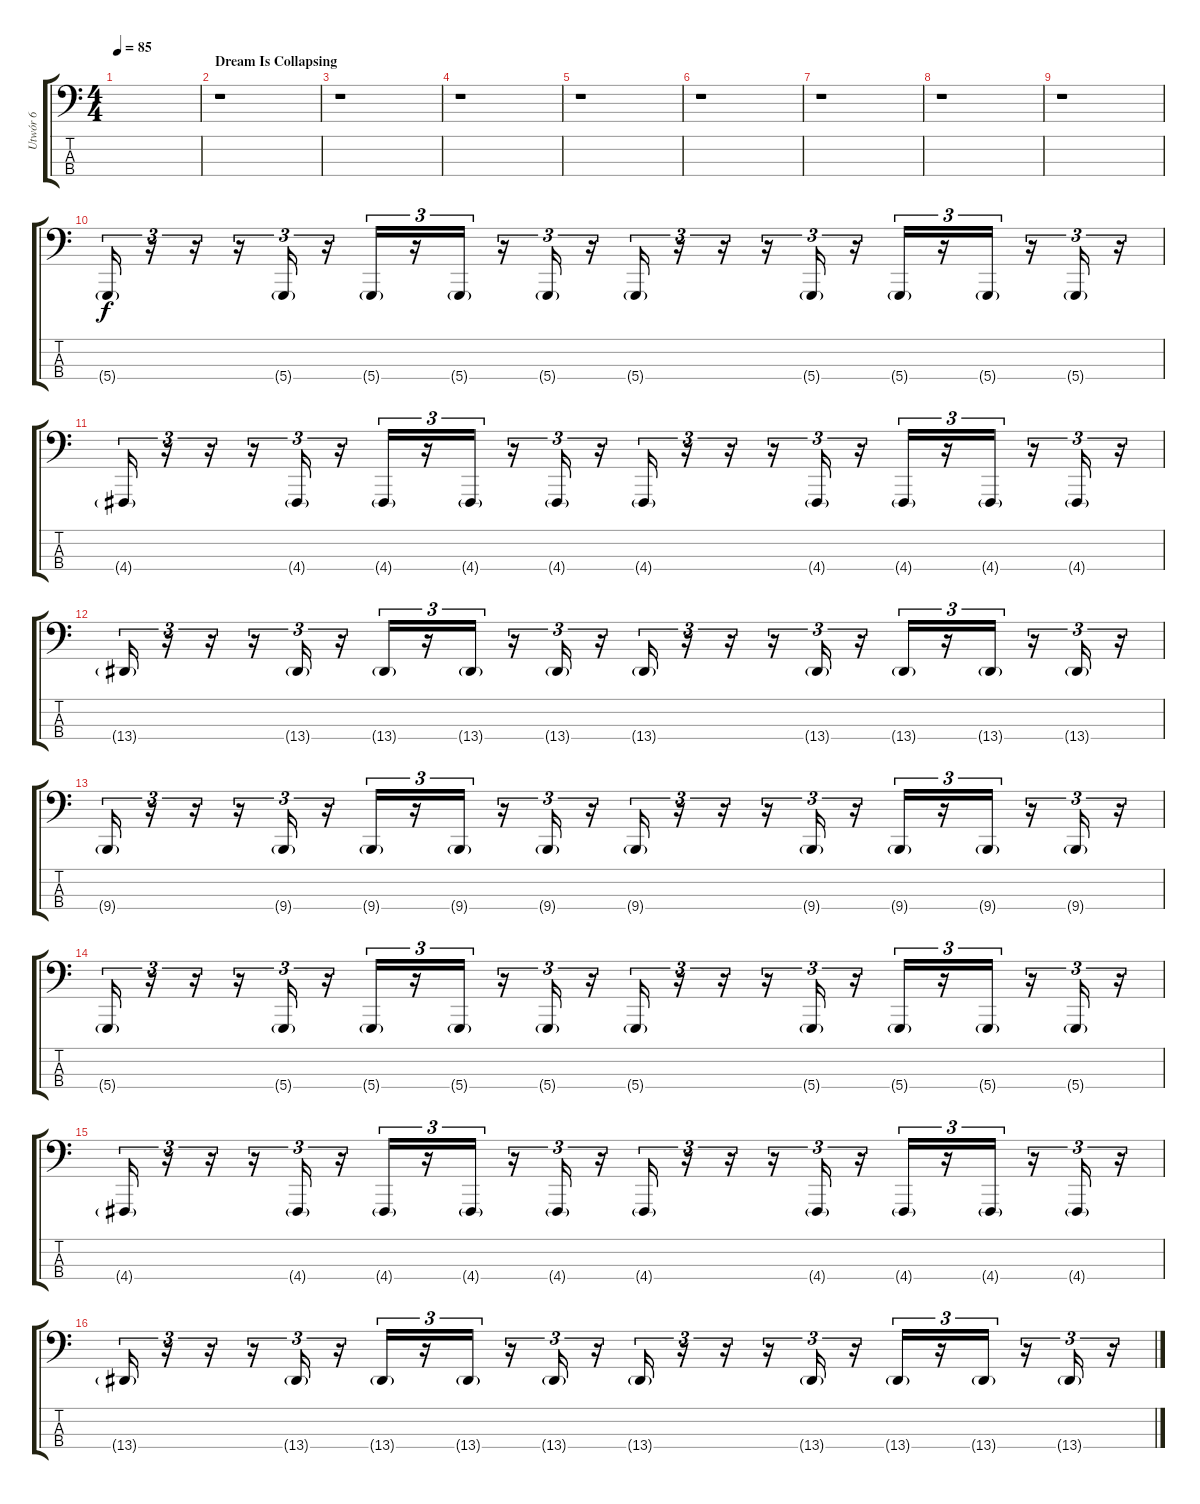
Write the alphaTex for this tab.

\track ("Utwór 6" "Utwór 6") {instrument lead8bassandlead}
\staff {score tabs}
\tuning (G2 D2 A1 D1) {hide}
\ts (4 4)
\tempo 85
\clef f4
\ks c
|
\section ("" "Dream Is Collapsing")
r.1 |
r.1 |
r.1 |
r.1 |
r.1 |
r.1 |
r.1 |
r.1 |
5.4{g}.16{tu (3 2)} r.16{tu (3 2)} r.16{tu (3 2)} r.16{tu (3 2)} 5.4{g}.16{tu (3 2)} r.16{tu (3 2)} 5.4{g}.16{tu (3 2)} r.16{tu (3 2)} 5.4{g}.16{tu (3 2)} r.16{tu (3 2)} 5.4{g}.16{tu (3 2)} r.16{tu (3 2)} 5.4{g}.16{tu (3 2)} r.16{tu (3 2)} r.16{tu (3 2)} r.16{tu (3 2)} 5.4{g}.16{tu (3 2)} r.16{tu (3 2)} 5.4{g}.16{tu (3 2)} r.16{tu (3 2)} 5.4{g}.16{tu (3 2)} r.16{tu (3 2)} 5.4{g}.16{tu (3 2)} r.16{tu (3 2)} |
4.4{g}.16{tu (3 2)} r.16{tu (3 2)} r.16{tu (3 2)} r.16{tu (3 2)} 4.4{g}.16{tu (3 2)} r.16{tu (3 2)} 4.4{g}.16{tu (3 2)} r.16{tu (3 2)} 4.4{g}.16{tu (3 2)} r.16{tu (3 2)} 4.4{g}.16{tu (3 2)} r.16{tu (3 2)} 4.4{g}.16{tu (3 2)} r.16{tu (3 2)} r.16{tu (3 2)} r.16{tu (3 2)} 4.4{g}.16{tu (3 2)} r.16{tu (3 2)} 4.4{g}.16{tu (3 2)} r.16{tu (3 2)} 4.4{g}.16{tu (3 2)} r.16{tu (3 2)} 4.4{g}.16{tu (3 2)} r.16{tu (3 2)} |
13.4{g}.16{tu (3 2)} r.16{tu (3 2)} r.16{tu (3 2)} r.16{tu (3 2)} 13.4{g}.16{tu (3 2)} r.16{tu (3 2)} 13.4{g}.16{tu (3 2)} r.16{tu (3 2)} 13.4{g}.16{tu (3 2)} r.16{tu (3 2)} 13.4{g}.16{tu (3 2)} r.16{tu (3 2)} 13.4{g}.16{tu (3 2)} r.16{tu (3 2)} r.16{tu (3 2)} r.16{tu (3 2)} 13.4{g}.16{tu (3 2)} r.16{tu (3 2)} 13.4{g}.16{tu (3 2)} r.16{tu (3 2)} 13.4{g}.16{tu (3 2)} r.16{tu (3 2)} 13.4{g}.16{tu (3 2)} r.16{tu (3 2)} |
9.4{g}.16{tu (3 2)} r.16{tu (3 2)} r.16{tu (3 2)} r.16{tu (3 2)} 9.4{g}.16{tu (3 2)} r.16{tu (3 2)} 9.4{g}.16{tu (3 2)} r.16{tu (3 2)} 9.4{g}.16{tu (3 2)} r.16{tu (3 2)} 9.4{g}.16{tu (3 2)} r.16{tu (3 2)} 9.4{g}.16{tu (3 2)} r.16{tu (3 2)} r.16{tu (3 2)} r.16{tu (3 2)} 9.4{g}.16{tu (3 2)} r.16{tu (3 2)} 9.4{g}.16{tu (3 2)} r.16{tu (3 2)} 9.4{g}.16{tu (3 2)} r.16{tu (3 2)} 9.4{g}.16{tu (3 2)} r.16{tu (3 2)} |
5.4{g}.16{tu (3 2)} r.16{tu (3 2)} r.16{tu (3 2)} r.16{tu (3 2)} 5.4{g}.16{tu (3 2)} r.16{tu (3 2)} 5.4{g}.16{tu (3 2)} r.16{tu (3 2)} 5.4{g}.16{tu (3 2)} r.16{tu (3 2)} 5.4{g}.16{tu (3 2)} r.16{tu (3 2)} 5.4{g}.16{tu (3 2)} r.16{tu (3 2)} r.16{tu (3 2)} r.16{tu (3 2)} 5.4{g}.16{tu (3 2)} r.16{tu (3 2)} 5.4{g}.16{tu (3 2)} r.16{tu (3 2)} 5.4{g}.16{tu (3 2)} r.16{tu (3 2)} 5.4{g}.16{tu (3 2)} r.16{tu (3 2)} |
4.4{g}.16{tu (3 2)} r.16{tu (3 2)} r.16{tu (3 2)} r.16{tu (3 2)} 4.4{g}.16{tu (3 2)} r.16{tu (3 2)} 4.4{g}.16{tu (3 2)} r.16{tu (3 2)} 4.4{g}.16{tu (3 2)} r.16{tu (3 2)} 4.4{g}.16{tu (3 2)} r.16{tu (3 2)} 4.4{g}.16{tu (3 2)} r.16{tu (3 2)} r.16{tu (3 2)} r.16{tu (3 2)} 4.4{g}.16{tu (3 2)} r.16{tu (3 2)} 4.4{g}.16{tu (3 2)} r.16{tu (3 2)} 4.4{g}.16{tu (3 2)} r.16{tu (3 2)} 4.4{g}.16{tu (3 2)} r.16{tu (3 2)} |
13.4{g}.16{tu (3 2)} r.16{tu (3 2)} r.16{tu (3 2)} r.16{tu (3 2)} 13.4{g}.16{tu (3 2)} r.16{tu (3 2)} 13.4{g}.16{tu (3 2)} r.16{tu (3 2)} 13.4{g}.16{tu (3 2)} r.16{tu (3 2)} 13.4{g}.16{tu (3 2)} r.16{tu (3 2)} 13.4{g}.16{tu (3 2)} r.16{tu (3 2)} r.16{tu (3 2)} r.16{tu (3 2)} 13.4{g}.16{tu (3 2)} r.16{tu (3 2)} 13.4{g}.16{tu (3 2)} r.16{tu (3 2)} 13.4{g}.16{tu (3 2)} r.16{tu (3 2)} 13.4{g}.16{tu (3 2)} r.16{tu (3 2)}
